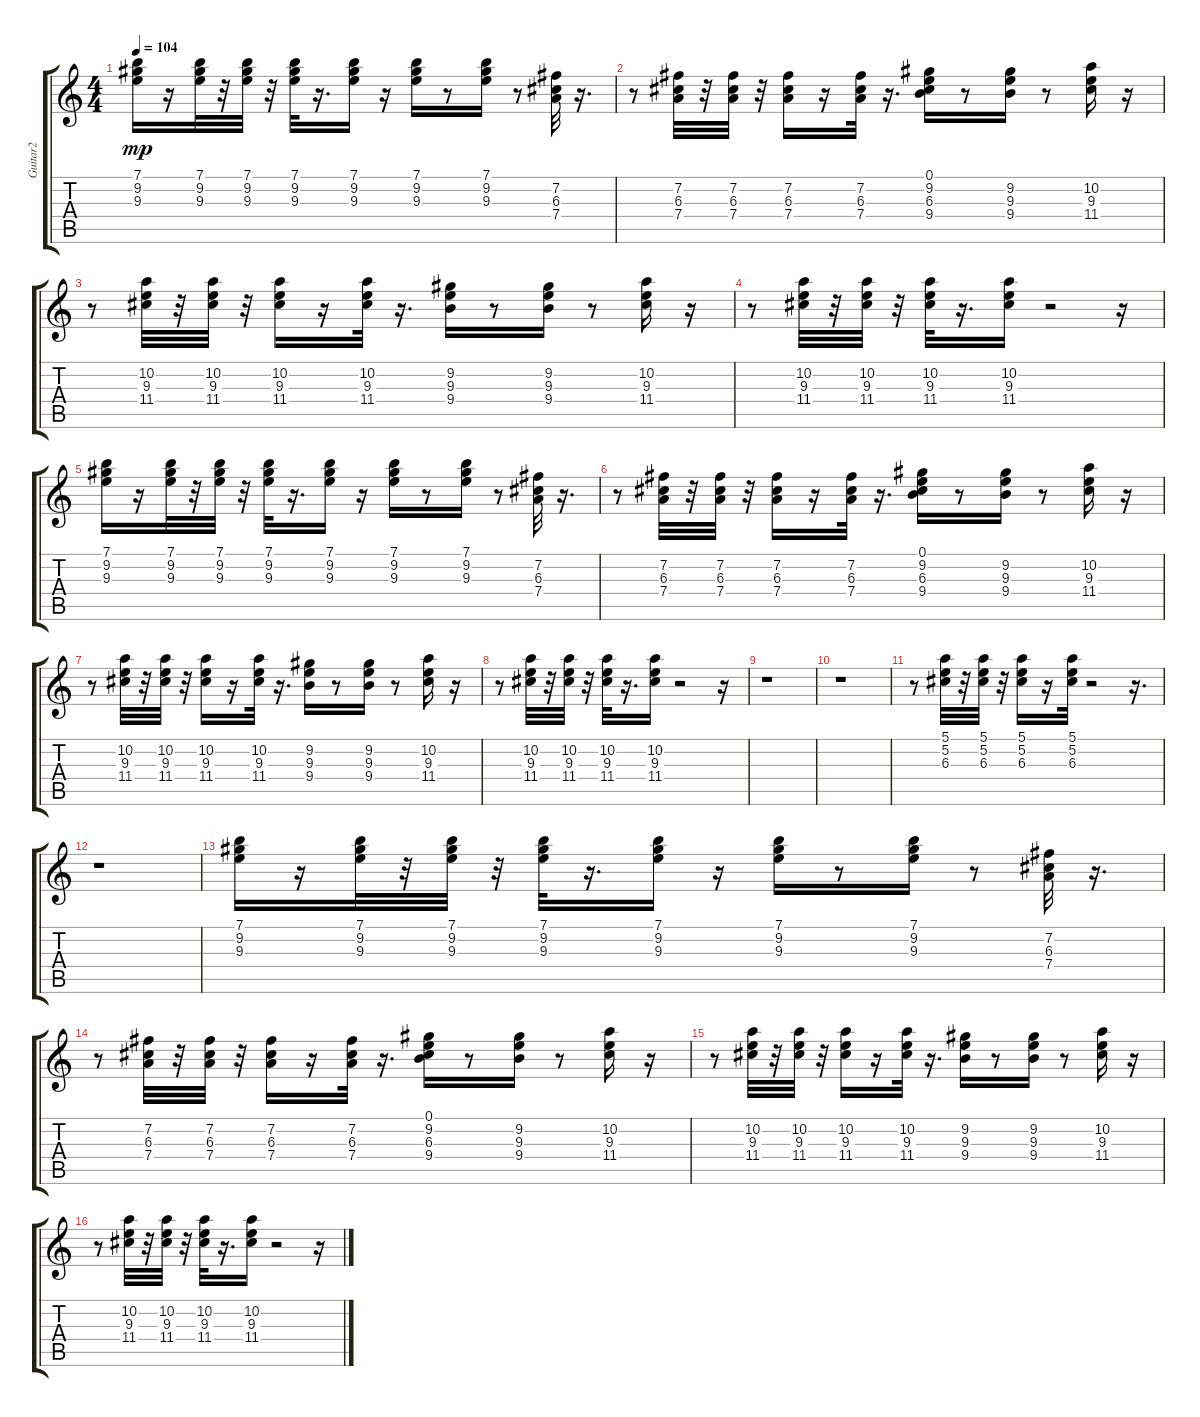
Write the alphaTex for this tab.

\track ("Guitar2" "Guitar2") {instrument electricguitarclean}
\staff {score tabs}
\tuning (E4 B3 G3 D3 A2 E2) {hide}
\ts (4 4)
\tempo 104
\clef g2
\ks c
(7.1 9.2 9.3).16{dy mp} r.16 (7.1 9.2 9.3).32 r.32 (7.1 9.2 9.3).32 r.32 (7.1 9.2 9.3).32 r.16{d} (7.1 9.2 9.3).16 r.16 (7.1 9.2 9.3).16 r.8 (7.1 9.2 9.3).16 r.8 (7.2 6.3 7.4).32 r.16{d} |
r.8 (7.2 6.3 7.4).32 r.32 (7.2 6.3 7.4).32 r.32 (7.2 6.3 7.4).16 r.16 (7.2 6.3 7.4).32 r.16{d} (0.1 9.2 6.3 9.4).16 r.8 (9.2 9.3 9.4).16 r.8 (10.2 9.3 11.4).16 r.16 |
r.8 (10.2 9.3 11.4).32 r.32 (10.2 9.3 11.4).32 r.32 (10.2 9.3 11.4).16 r.16 (10.2 9.3 11.4).32 r.16{d} (9.2 9.3 9.4).16 r.8 (9.2 9.3 9.4).16 r.8 (10.2 9.3 11.4).16 r.16 |
r.8 (10.2 9.3 11.4).32 r.32 (10.2 9.3 11.4).32 r.32 (10.2 9.3 11.4).32 r.16{d} (10.2 9.3 11.4).16 r.2 r.16 |
(7.1 9.2 9.3).16 r.16 (7.1 9.2 9.3).32 r.32 (7.1 9.2 9.3).32 r.32 (7.1 9.2 9.3).32 r.16{d} (7.1 9.2 9.3).16 r.16 (7.1 9.2 9.3).16 r.8 (7.1 9.2 9.3).16 r.8 (7.2 6.3 7.4).32 r.16{d} |
r.8 (7.2 6.3 7.4).32 r.32 (7.2 6.3 7.4).32 r.32 (7.2 6.3 7.4).16 r.16 (7.2 6.3 7.4).32 r.16{d} (0.1 9.2 6.3 9.4).16 r.8 (9.2 9.3 9.4).16 r.8 (10.2 9.3 11.4).16 r.16 |
r.8 (10.2 9.3 11.4).32 r.32 (10.2 9.3 11.4).32 r.32 (10.2 9.3 11.4).16 r.16 (10.2 9.3 11.4).32 r.16{d} (9.2 9.3 9.4).16 r.8 (9.2 9.3 9.4).16 r.8 (10.2 9.3 11.4).16 r.16 |
r.8 (10.2 9.3 11.4).32 r.32 (10.2 9.3 11.4).32 r.32 (10.2 9.3 11.4).32 r.16{d} (10.2 9.3 11.4).16 r.2 r.16 |
r.1 |
r.1 |
r.8 (5.1 5.2 6.3).32 r.32 (5.1 5.2 6.3).32 r.32 (5.1 5.2 6.3).16 r.16 (5.1 5.2 6.3).32 r.2 r.16{d} |
r.1 |
(7.1 9.2 9.3).16 r.16 (7.1 9.2 9.3).32 r.32 (7.1 9.2 9.3).32 r.32 (7.1 9.2 9.3).32 r.16{d} (7.1 9.2 9.3).16 r.16 (7.1 9.2 9.3).16 r.8 (7.1 9.2 9.3).16 r.8 (7.2 6.3 7.4).32 r.16{d} |
r.8 (7.2 6.3 7.4).32 r.32 (7.2 6.3 7.4).32 r.32 (7.2 6.3 7.4).16 r.16 (7.2 6.3 7.4).32 r.16{d} (0.1 9.2 6.3 9.4).16 r.8 (9.2 9.3 9.4).16 r.8 (10.2 9.3 11.4).16 r.16 |
r.8 (10.2 9.3 11.4).32 r.32 (10.2 9.3 11.4).32 r.32 (10.2 9.3 11.4).16 r.16 (10.2 9.3 11.4).32 r.16{d} (9.2 9.3 9.4).16 r.8 (9.2 9.3 9.4).16 r.8 (10.2 9.3 11.4).16 r.16 |
r.8 (10.2 9.3 11.4).32 r.32 (10.2 9.3 11.4).32 r.32 (10.2 9.3 11.4).32 r.16{d} (10.2 9.3 11.4).16 r.2 r.16
